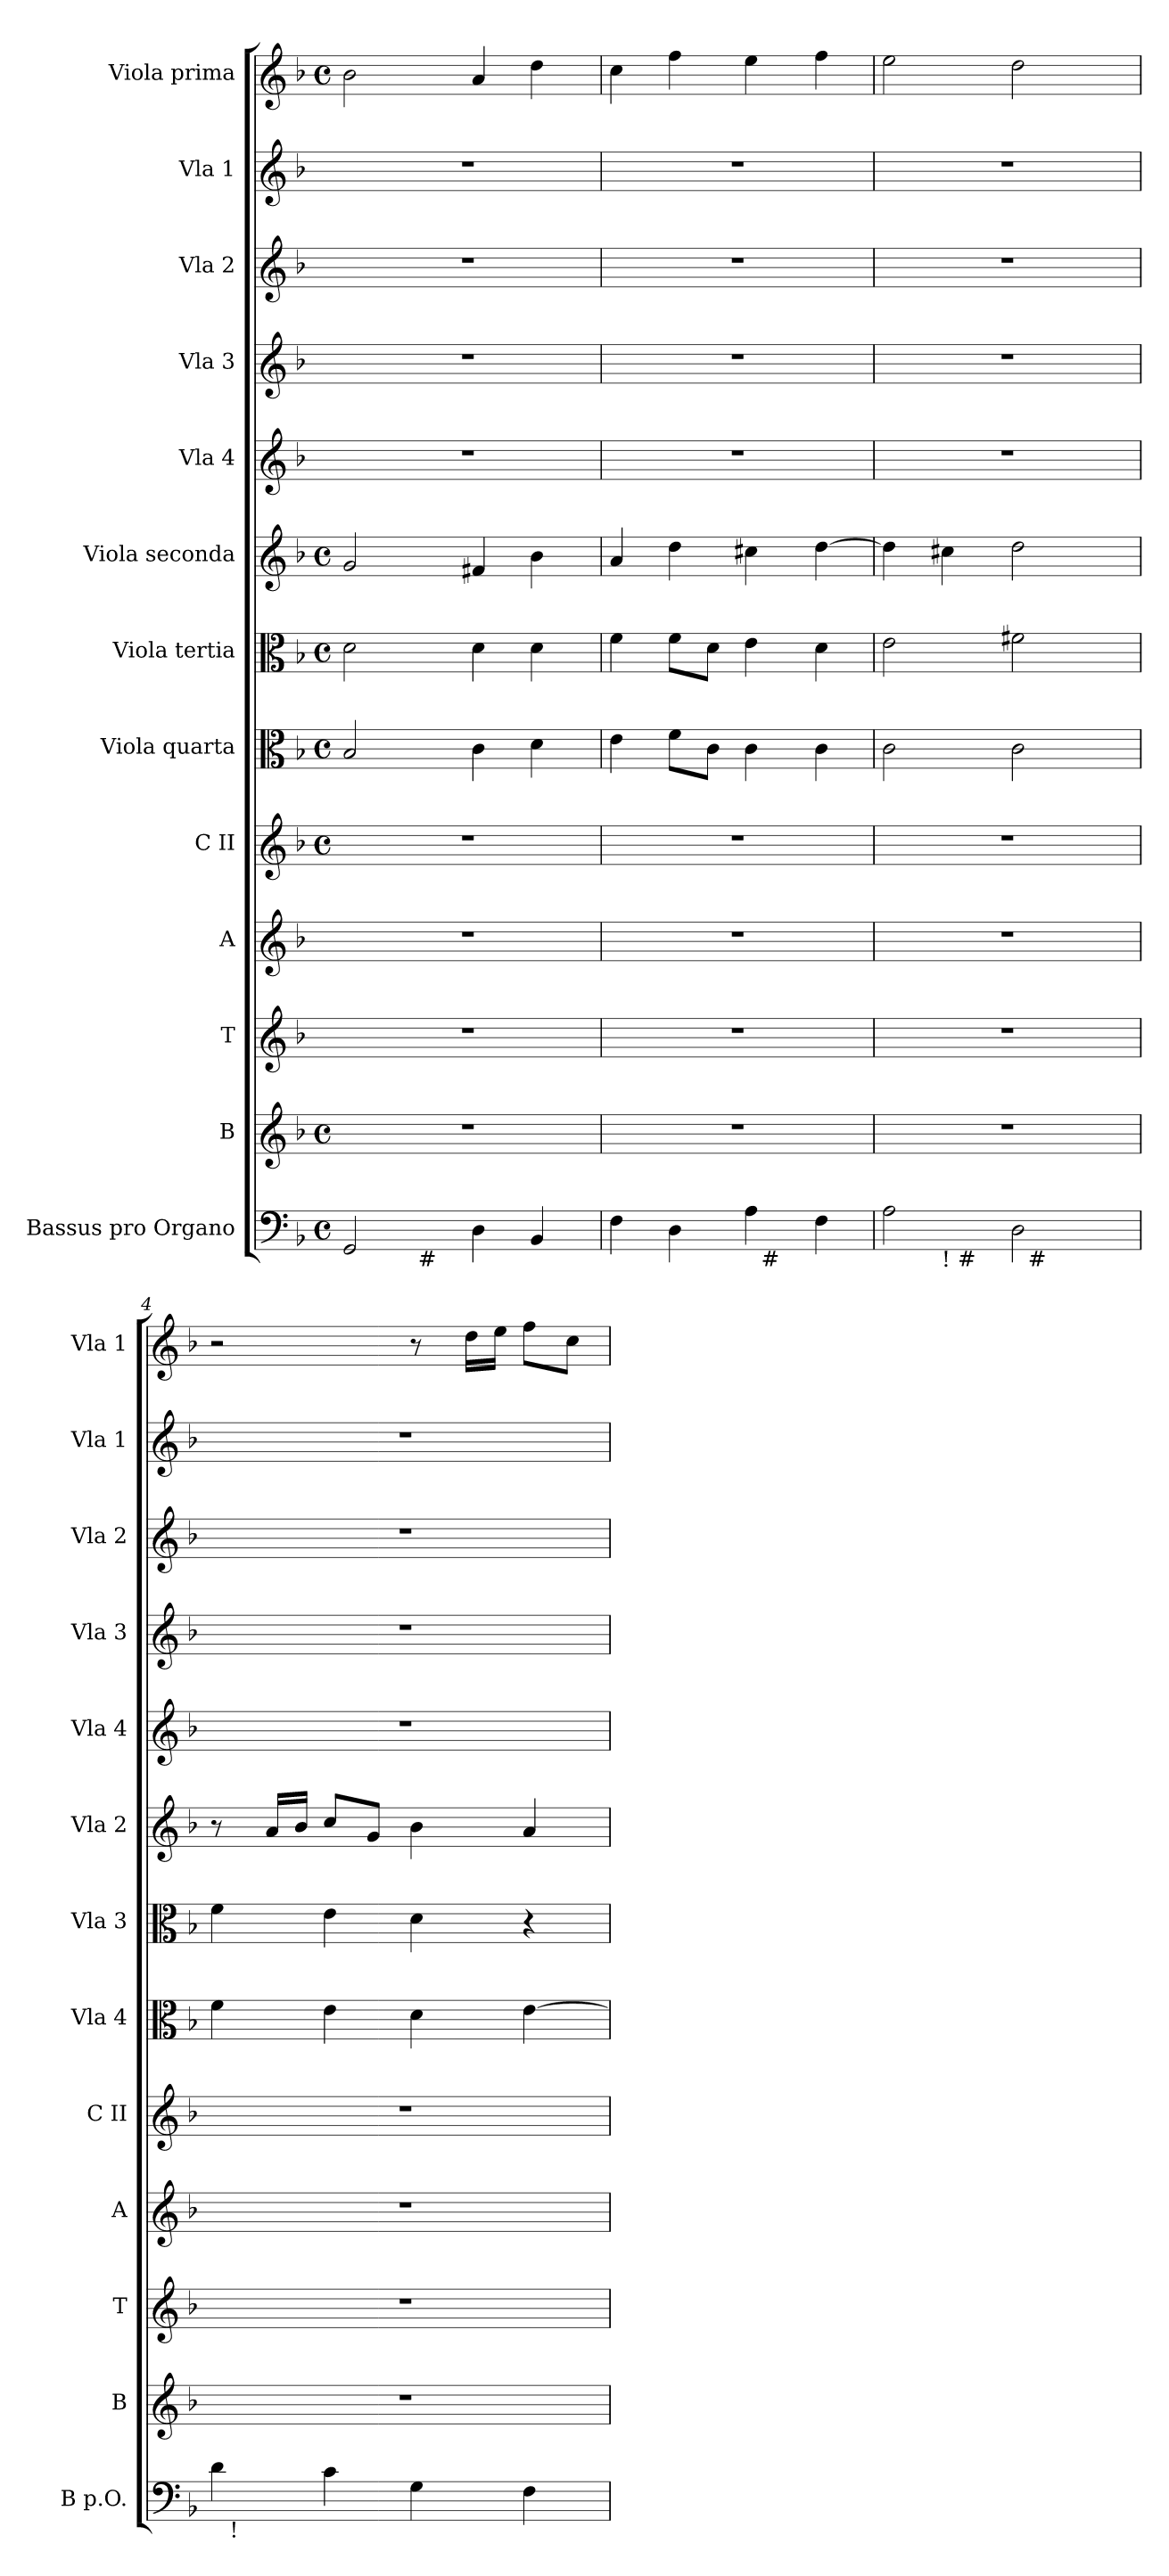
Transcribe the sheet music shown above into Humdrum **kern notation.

**kern	**kern	**kern	**kern	**kern	**kern	**kern	**kern	**kern	**kern	**kern	**kern	**kern
*part13	*part12	*part11	*part10	*part9	*part8	*part7	*part6	*part5	*part4	*part3	*part2	*part1
*staff13	*staff12	*staff11	*staff10	*staff9	*staff8	*staff7	*staff6	*staff5	*staff4	*staff3	*staff2	*staff1
*I"Bassus pro Organo	*I"B	*I"T	*I"A	*I"C II	*I"Viola quarta	*I"Viola tertia	*I"Viola seconda	*I"Vla 4	*I"Vla 3	*I"Vla 2	*I"Vla 1	*I"Viola prima
*I'B p.O.	*I'B	*I'T	*I'A	*I'C II	*I'Vla 4	*I'Vla 3	*I'Vla 2	*I'Vla 4	*I'Vla 3	*I'Vla 2	*I'Vla 1	*I'Vla 1
*clefF4	*clefG2	*clefG2	*clefG2	*clefG2	*clefC3	*clefC3	*clefG2	*clefG2	*clefG2	*clefG2	*clefG2	*clefG2
*k[b-]	*k[b-]	*k[b-]	*k[b-]	*k[b-]	*k[b-]	*k[b-]	*k[b-]	*k[b-]	*k[b-]	*k[b-]	*k[b-]	*k[b-]
*F:	*F:	*F:	*F:	*F:	*F:	*F:	*F:	*F:	*F:	*F:	*F:	*F:
*M4/4	*M4/4	*	*	*M4/4	*M4/4	*M4/4	*M4/4	*	*	*	*	*M4/4
*met(c)	*met(c)	*	*	*met(c)	*met(c)	*met(c)	*met(c)	*	*	*	*	*met(c)
=1	=1	=1	=1	=1	=1	=1	=1	=1	=1	=1	=1	=1
!LO:TX:b:t=!	!	!	!	!	!	!	!	!	!	!	!	!
*^	*	*	*	*	*	*	*	*	*	*	*	*
2GG/	4ryy	1r	1r	1r	1r	2B-/	2d\	2g/	1r	1r	1r	1r	2b-\
.	32ryy	.	.	.	.	.	.	.	.	.	.	.	.
!	!LO:TX:b:t=#	!	!	!	!	!	!	!	!	!	!	!	!
.	2ryy	.	.	.	.	.	.	.	.	.	.	.	.
4D\	.	.	.	.	.	4c\	4d\	4f#X/	.	.	.	.	4a/
4BB-/	.	.	.	.	.	4d\	4d\	4b-\	.	.	.	.	4dd\
.	8..ryy	.	.	.	.	.	.	.	.	.	.	.	.
=2	=2	=2	=2	=2	=2	=2	=2	=2	=2	=2	=2	=2	=2
4F\	2ryy	1r	1r	1r	1r	4e\	4f\	4a/	1r	1r	1r	1r	4cc\
4D\	.	.	.	.	.	8f\L	8f\L	4dd\	.	.	.	.	4ff\
.	.	.	.	.	.	8c\J	8d\J	.	.	.	.	.	.
4A\	32ryy	.	.	.	.	4c\	4e\	4cc#X\	.	.	.	.	4ee\
!	!LO:TX:b:t=#	!	!	!	!	!	!	!	!	!	!	!	!
.	4...ryy	.	.	.	.	.	.	.	.	.	.	.	.
4F>\	.	.	.	.	.	4c\	4d\	[>4dd\	.	.	.	.	4ff\
=3	=3	=3	=3	=3	=3	=3	=3	=3	=3	=3	=3	=3	=3
*^	*^	*	*	*	*	*	*	*	*	*	*	*	*
2A>\	4ryy	4ryy	2ryy	1r	1r	1r	1r	2c\	2e\	4dd\]	1r	1r	1r	1r	2ee\
!	!LO:TX:b:t=!	!	!	!	!	!	!	!	!	!	!	!	!	!	!
.	2.ryy	32ryy	.	.	.	.	.	.	.	4cc#X\	.	.	.	.	.
!	!	!LO:TX:b:t=#	!	!	!	!	!	!	!	!	!	!	!	!	!
.	.	2ryy	.	.	.	.	.	.	.	.	.	.	.	.	.
2D\	.	.	32ryy	.	.	.	.	2c\	2f#X\	2dd\	.	.	.	.	2dd\
!	!	!	!LO:TX:b:t=#	!	!	!	!	!	!	!	!	!	!	!	!
.	.	.	4...ryy	.	.	.	.	.	.	.	.	.	.	.	.
.	.	8..ryy	.	.	.	.	.	.	.	.	.	.	.	.	.
*	*v	*v	*v	*	*	*	*	*	*	*	*	*	*	*	*
=4	=4	=4	=4	=4	=4	=4	=4	=4	=4	=4	=4	=4	=4
4d\	32ryy	1r	1r	1r	1r	4f\	4f\	8r	1r	1r	1r	1r	2r
!	!LO:TX:b:t=!	!	!	!	!	!	!	!	!	!	!	!	!
.	2ryy	.	.	.	.	.	.	.	.	.	.	.	.
.	.	.	.	.	.	.	.	16a/LL	.	.	.	.	.
.	.	.	.	.	.	.	.	16b-/JJ	.	.	.	.	.
4c\	.	.	.	.	.	4e\	4e\	8cc/L	.	.	.	.	.
.	.	.	.	.	.	.	.	8g/J	.	.	.	.	.
4G\	.	.	.	.	.	4d\	4d\	4b-\	.	.	.	.	8r
.	4...ryy	.	.	.	.	.	.	.	.	.	.	.	.
.	.	.	.	.	.	.	.	.	.	.	.	.	16dd\LL
.	.	.	.	.	.	.	.	.	.	.	.	.	16ee\JJ
4F\	.	.	.	.	.	[<4e\	4r	4a/	.	.	.	.	8ff\L
.	.	.	.	.	.	.	.	.	.	.	.	.	8cc\J
*v	*v	*	*	*	*	*	*	*	*	*	*	*	*
=	=	=	=	=	=	=	=	=	=	=	=	=
*-	*-	*-	*-	*-	*-	*-	*-	*-	*-	*-	*-	*-
